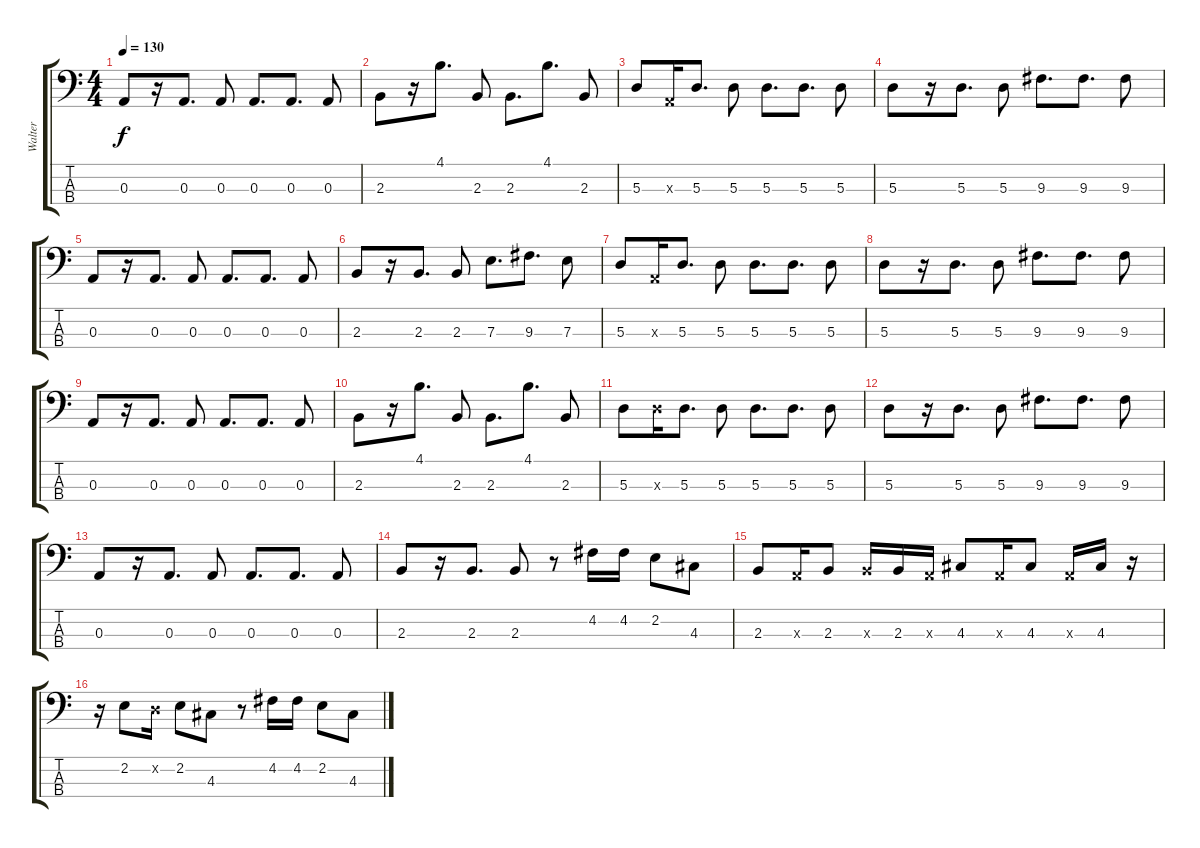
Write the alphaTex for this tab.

\track ("Walter" "Walter") {instrument electricbassfinger}
\staff {score tabs}
\tuning (G2 D2 A1 D1) {hide}
\ts (4 4)
\tempo 130
\clef f4
\ks c
0.3.8{dy f} r.16 0.3.8{d} 0.3.8 0.3.8{d} 0.3.8{d} 0.3.8 |
2.3.8 r.16 4.1.8{d} 2.3.8 2.3.8{d} 4.1.8{d} 2.3.8 |
5.3.8 0.3{x}.16 5.3.8{d} 5.3.8 5.3.8{d} 5.3.8{d} 5.3.8 |
5.3.8 r.16 5.3.8{d} 5.3.8 9.3.8{d} 9.3.8{d} 9.3.8 |
0.3.8 r.16 0.3.8{d} 0.3.8 0.3.8{d} 0.3.8{d} 0.3.8 |
2.3.8 r.16 2.3.8{d} 2.3.8 7.3.8{d} 9.3.8{d} 7.3.8 |
5.3.8 0.3{x}.16 5.3.8{d} 5.3.8 5.3.8{d} 5.3.8{d} 5.3.8 |
5.3.8 r.16 5.3.8{d} 5.3.8 9.3.8{d} 9.3.8{d} 9.3.8 |
0.3.8 r.16 0.3.8{d} 0.3.8 0.3.8{d} 0.3.8{d} 0.3.8 |
2.3.8 r.16 4.1.8{d} 2.3.8 2.3.8{d} 4.1.8{d} 2.3.8 |
5.3.8 5.3{x}.16 5.3.8{d} 5.3.8 5.3.8{d} 5.3.8{d} 5.3.8 |
5.3.8 r.16 5.3.8{d} 5.3.8 9.3.8{d} 9.3.8{d} 9.3.8 |
0.3.8 r.16 0.3.8{d} 0.3.8 0.3.8{d} 0.3.8{d} 0.3.8 |
2.3.8 r.16 2.3.8{d} 2.3.8 r.8 4.2.16 4.2.16 2.2.8 4.3.8 |
2.3.8 0.3{x}.16 2.3.8 2.3{x}.16 2.3.16 0.3{x}.16 4.3.8 0.3{x}.16 4.3.8 0.3{x}.16 4.3.16 r.16 |
r.16 2.2.8 0.2{x}.16 2.2.8 4.3.8 r.8 4.2.16 4.2.16 2.2.8 4.3.8
